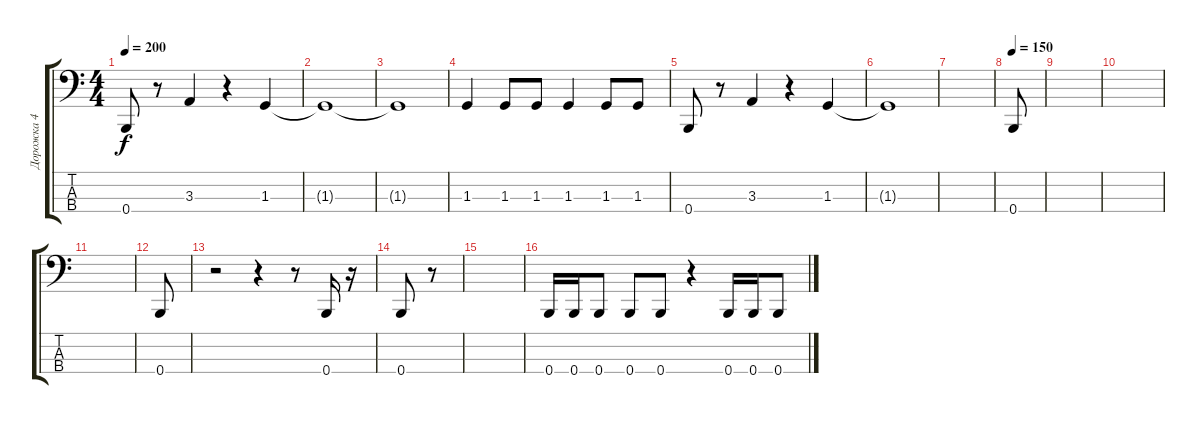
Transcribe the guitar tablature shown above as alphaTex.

\track ("Дорожка 4" "Дорожка 4") {instrument electricbassfinger}
\staff {score tabs}
\tuning (E2 B1 Gb1 B0) {hide}
\ts (4 4)
\tempo 200
\clef f4
\ks c
0.4{t}.8{dy f} r.8 3.3.4 r.4 1.3.4 |
1.3{t}.1 |
1.3{t}.1 |
1.3.4 1.3.8 1.3.8 1.3.4 1.3.8 1.3.8 |
0.4.8 r.8 3.3.4 r.4 1.3.4 |
1.3{t}.1 |
|
\tempo 150
0.4.8 |
|
|
|
0.4.8 |
r.2 r.4 r.8 0.4.16 r.16 |
0.4.8 r.8 |
|
0.4.16 0.4.16 0.4.8 0.4.8 0.4.8 r.4 0.4.16 0.4.16 0.4.8
